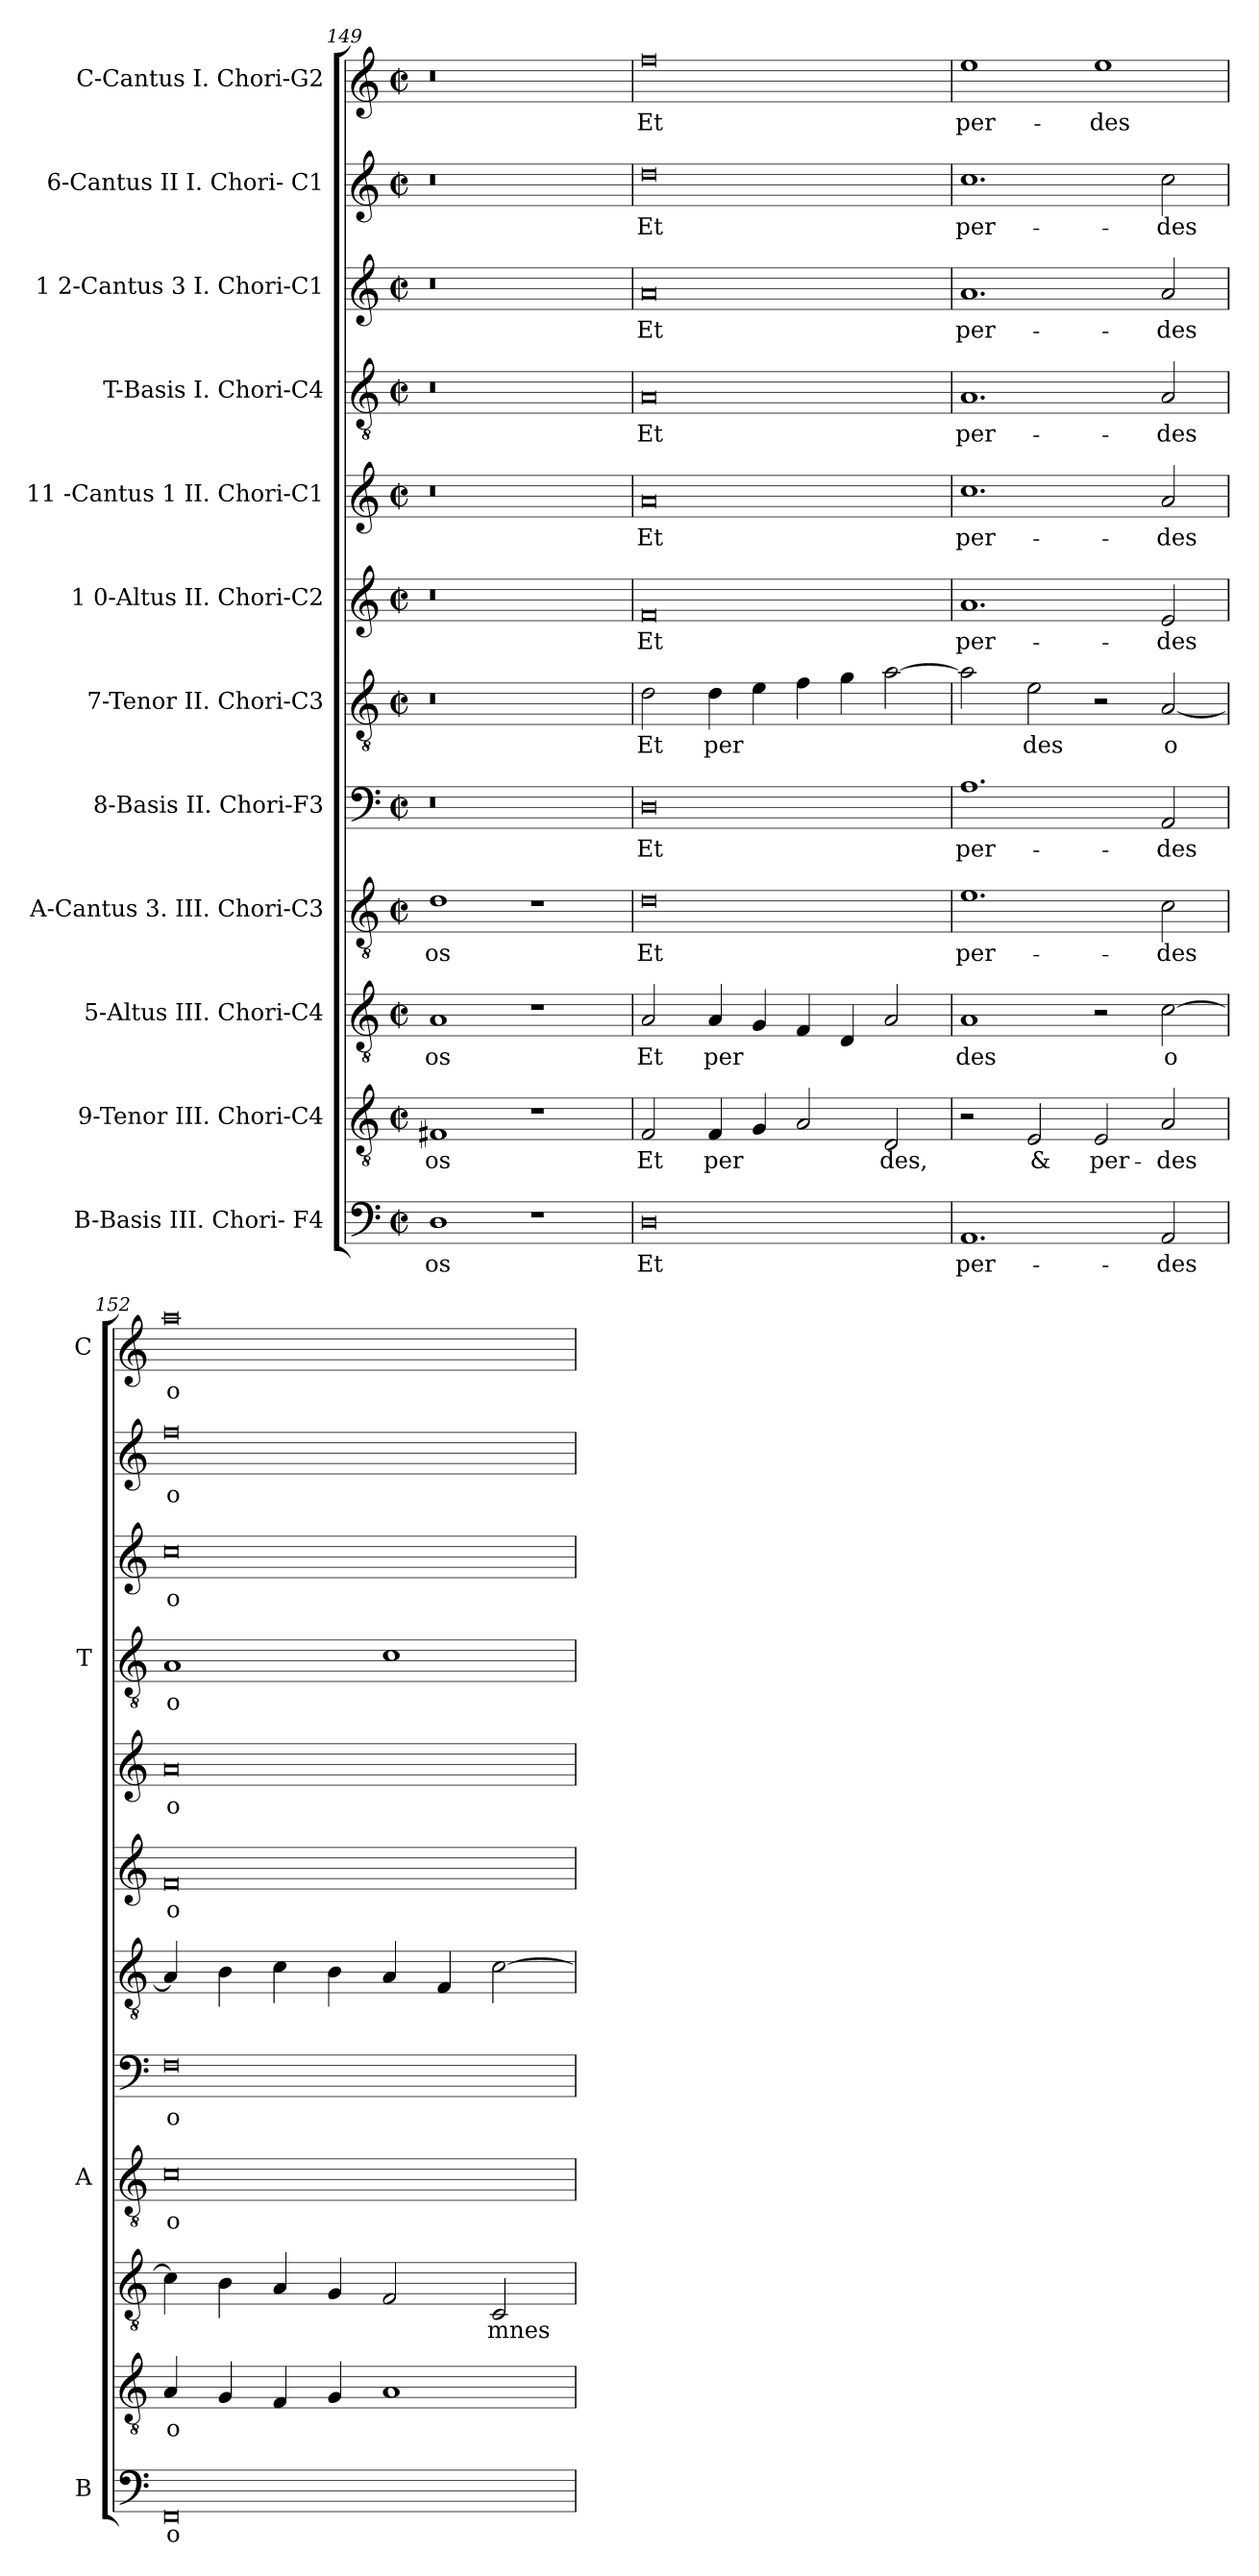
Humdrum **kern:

**kern	**text	**kern	**text	**kern	**text	**kern	**text	**kern	**text	**kern	**text	**kern	**text	**kern	**text	**kern	**text	**kern	**text	**kern	**text	**kern	**text
*part12	*part12	*part11	*part11	*part10	*part10	*part9	*part9	*part8	*part8	*part7	*part7	*part6	*part6	*part5	*part5	*part4	*part4	*part3	*part3	*part2	*part2	*part1	*part1
*staff12	*staff12	*staff11	*staff11	*staff10	*staff10	*staff9	*staff9	*staff8	*staff8	*staff7	*staff7	*staff6	*staff6	*staff5	*staff5	*staff4	*staff4	*staff3	*staff3	*staff2	*staff2	*staff1	*staff1
*I"B-Basis  III. Chori- F4	*	*I"9-Tenor  III. Chori-C4	*	*I"5-Altus  III. Chori-C4	*	*I"A-Cantus 3.  III. Chori-C3	*	*I"8-Basis  II. Chori-F3	*	*I"7-Tenor  II. Chori-C3	*	*I"1 0-Altus  II. Chori-C2	*	*I"11 -Cantus 1  II. Chori-C1	*	*I"T-Basis  I. Chori-C4	*	*I"1 2-Cantus 3  I. Chori-C1	*	*I"6-Cantus II  I. Chori- C1	*	*I"C-Cantus  I. Chori-G2	*
*I'B	*	*	*	*	*	*I'A	*	*	*	*	*	*	*	*	*	*I'T	*	*	*	*	*	*I'C	*
!!LO:PB:g=z
*clefF4	*	*clefGv2	*	*clefGv2	*	*clefGv2	*	*clefF4	*	*clefGv2	*	*clefG2	*	*clefG2	*	*clefGv2	*	*clefG2	*	*clefG2	*	*clefG2	*
*k[]	*	*k[]	*	*k[]	*	*k[]	*	*k[]	*	*k[]	*	*k[]	*	*k[]	*	*k[]	*	*k[]	*	*k[]	*	*k[]	*
*C:	*	*C:	*	*C:	*	*C:	*	*C:	*	*C:	*	*C:	*	*C:	*	*C:	*	*C:	*	*C:	*	*C:	*
*M2/2	*	*M2/2	*	*M2/2	*	*M2/2	*	*M2/2	*	*M2/2	*	*M2/2	*	*M2/2	*	*M2/2	*	*M2/2	*	*M2/2	*	*M2/2	*
*met(c|)	*	*met(c|)	*	*met(c|)	*	*met(c|)	*	*met(c|)	*	*met(c|)	*	*met(c|)	*	*met(c|)	*	*met(c|)	*	*met(c|)	*	*met(c|)	*	*met(c|)	*
=149	=149	=149	=149	=149	=149	=149	=149	=149	=149	=149	=149	=149	=149	=149	=149	=149	=149	=149	=149	=149	=149	=149	=149
!	!LO:LY:b:cj	!	!LO:LY:b:cj	!	!LO:LY:b:cj	!	!LO:LY:b:cj	!	!	!	!	!	!	!	!	!	!	!	!	!	!	!	!
1D	-os	1F#X	-os	1A	-os	1d	-os	0r	.	0r	.	0r	.	0r	.	0r	.	0r	.	0r	.	0r	.
1r	.	1r	.	1r	.	1r	.	.	.	.	.	.	.	.	.	.	.	.	.	.	.	.	.
=150	=150	=150	=150	=150	=150	=150	=150	=150	=150	=150	=150	=150	=150	=150	=150	=150	=150	=150	=150	=150	=150	=150	=150
!	!LO:LY:b:cj	!	!LO:LY:b:cj	!	!LO:LY:b:cj	!	!LO:LY:b:cj	!	!LO:LY:b:cj	!	!LO:LY:b:cj	!	!LO:LY:b:cj	!	!LO:LY:b:cj	!	!LO:LY:b:cj	!	!LO:LY:b:cj	!	!LO:LY:b:cj	!	!LO:LY:b:cj
0D	Et	2F/	Et	2A/	Et	0d	Et	0D	Et	2d\	Et	0f	Et	0a	Et	0A	Et	0a	Et	0dd	Et	0ff	Et
!	!	!	!LO:LY:b:cj	!	!LO:LY:b:cj	!	!	!	!	!	!LO:LY:b:cj	!	!	!	!	!	!	!	!	!	!	!	!
.	.	4F/	per-	4A/	per-	.	.	.	.	4d\	per-	.	.	.	.	.	.	.	.	.	.	.	.
!	!	!	!LO:LY:b:cj	!	!LO:LY:b:cj	!	!	!	!	!	!LO:LY:b:cj	!	!	!	!	!	!	!	!	!	!	!	!
.	.	4G/	--	4G/	--	.	.	.	.	4e\	--	.	.	.	.	.	.	.	.	.	.	.	.
!	!	!	!LO:LY:b:cj	!	!LO:LY:b:cj	!	!	!	!	!	!LO:LY:b:cj	!	!	!	!	!	!	!	!	!	!	!	!
.	.	2A/	--	4F/	--	.	.	.	.	4f\	--	.	.	.	.	.	.	.	.	.	.	.	.
!	!	!	!	!	!LO:LY:b:cj	!	!	!	!	!	!LO:LY:b:cj	!	!	!	!	!	!	!	!	!	!	!	!
.	.	.	.	4D/	--	.	.	.	.	4g\	--	.	.	.	.	.	.	.	.	.	.	.	.
!	!	!	!LO:LY:b:cj	!	!LO:LY:b:cj	!	!	!	!	!	!LO:LY:b:cj	!	!	!	!	!	!	!	!	!	!	!	!
.	.	2D/	-des,	2A/	--	.	.	.	.	[>2a\	--	.	.	.	.	.	.	.	.	.	.	.	.
=151	=151	=151	=151	=151	=151	=151	=151	=151	=151	=151	=151	=151	=151	=151	=151	=151	=151	=151	=151	=151	=151	=151	=151
!	!LO:LY:b:cj	!	!	!	!LO:LY:b:cj	!	!LO:LY:b:cj	!	!LO:LY:b:cj	!	!LO:LY:b:cj	!	!LO:LY:b:cj	!	!LO:LY:b:cj	!	!LO:LY:b:cj	!	!LO:LY:b:cj	!	!LO:LY:b:cj	!	!LO:LY:b:cj
1.AA	per-	2r	.	1A	-des	1.e	per-	1.A	per-	2a\]	--	1.a	per-	1.cc	per-	1.A	per-	1.a	per-	1.cc	per-	1ee	per-
!	!	!	!LO:LY:b:cj	!	!	!	!	!	!	!	!LO:LY:b:cj	!	!	!	!	!	!	!	!	!	!	!	!
.	.	2E/	&	.	.	.	.	.	.	2e\	-des	.	.	.	.	.	.	.	.	.	.	.	.
!	!	!	!LO:LY:b:cj	!	!	!	!	!	!	!	!	!	!	!	!	!	!	!	!	!	!	!	!LO:LY:b:cj
.	.	2E/	per-	2r	.	.	.	.	.	2r	.	.	.	.	.	.	.	.	.	.	.	1ee	-des
!	!LO:LY:b:cj	!	!LO:LY:b:cj	!	!LO:LY:b:cj	!	!LO:LY:b:cj	!	!LO:LY:b:cj	!	!LO:LY:b:cj	!	!LO:LY:b:cj	!	!LO:LY:b:cj	!	!LO:LY:b:cj	!	!LO:LY:b:cj	!	!LO:LY:b:cj	!	!
2AA/	-des	2A/	-des	[>2c\	o-	2c\	-des	2AA/	-des	[<2A/	o-	2e/	-des	2a/	-des	2A/	-des	2a/	-des	2cc\	-des	.	.
=152	=152	=152	=152	=152	=152	=152	=152	=152	=152	=152	=152	=152	=152	=152	=152	=152	=152	=152	=152	=152	=152	=152	=152
!	!LO:LY:b:cj	!	!LO:LY:b:cj	!	!LO:LY:b:cj	!	!LO:LY:b:cj	!	!LO:LY:b:cj	!	!LO:LY:b:cj	!	!LO:LY:b:cj	!	!LO:LY:b:cj	!	!LO:LY:b:cj	!	!LO:LY:b:cj	!	!LO:LY:b:cj	!	!LO:LY:b:cj
0FF	o-	4A/	o-	4c\]	--	0c	o-	0F	o-	4A/]	--	0f	o-	0a	o-	1A	o-	0cc	o-	0ff	o-	0aa	o-
!	!	!	!LO:LY:b:cj	!	!LO:LY:b:cj	!	!	!	!	!	!LO:LY:b:cj	!	!	!	!	!	!	!	!	!	!	!	!
.	.	4G/	--	4B\	--	.	.	.	.	4B\	--	.	.	.	.	.	.	.	.	.	.	.	.
!	!	!	!LO:LY:b:cj	!	!LO:LY:b:cj	!	!	!	!	!	!LO:LY:b:cj	!	!	!	!	!	!	!	!	!	!	!	!
.	.	4F/	--	4A/	--	.	.	.	.	4c\	--	.	.	.	.	.	.	.	.	.	.	.	.
!	!	!	!LO:LY:b:cj	!	!LO:LY:b:cj	!	!	!	!	!	!LO:LY:b:cj	!	!	!	!	!	!	!	!	!	!	!	!
.	.	4G/	--	4G/	--	.	.	.	.	4B\	--	.	.	.	.	.	.	.	.	.	.	.	.
!	!	!	!LO:LY:b:cj	!	!LO:LY:b:cj	!	!	!	!	!	!LO:LY:b:cj	!	!	!	!	!	!LO:LY:b:cj	!	!	!	!	!	!
.	.	1A	--	2F/	--	.	.	.	.	4A/	--	.	.	.	.	1c	--	.	.	.	.	.	.
!	!	!	!	!	!	!	!	!	!	!	!LO:LY:b:cj	!	!	!	!	!	!	!	!	!	!	!	!
.	.	.	.	.	.	.	.	.	.	4F/	--	.	.	.	.	.	.	.	.	.	.	.	.
!	!	!	!	!	!LO:LY:b:cj	!	!	!	!	!	!LO:LY:b:cj	!	!	!	!	!	!	!	!	!	!	!	!
.	.	.	.	2C/	-mnes	.	.	.	.	[>2c\	--	.	.	.	.	.	.	.	.	.	.	.	.
=	=	=	=	=	=	=	=	=	=	=	=	=	=	=	=	=	=	=	=	=	=	=	=
*-	*-	*-	*-	*-	*-	*-	*-	*-	*-	*-	*-	*-	*-	*-	*-	*-	*-	*-	*-	*-	*-	*-	*-
